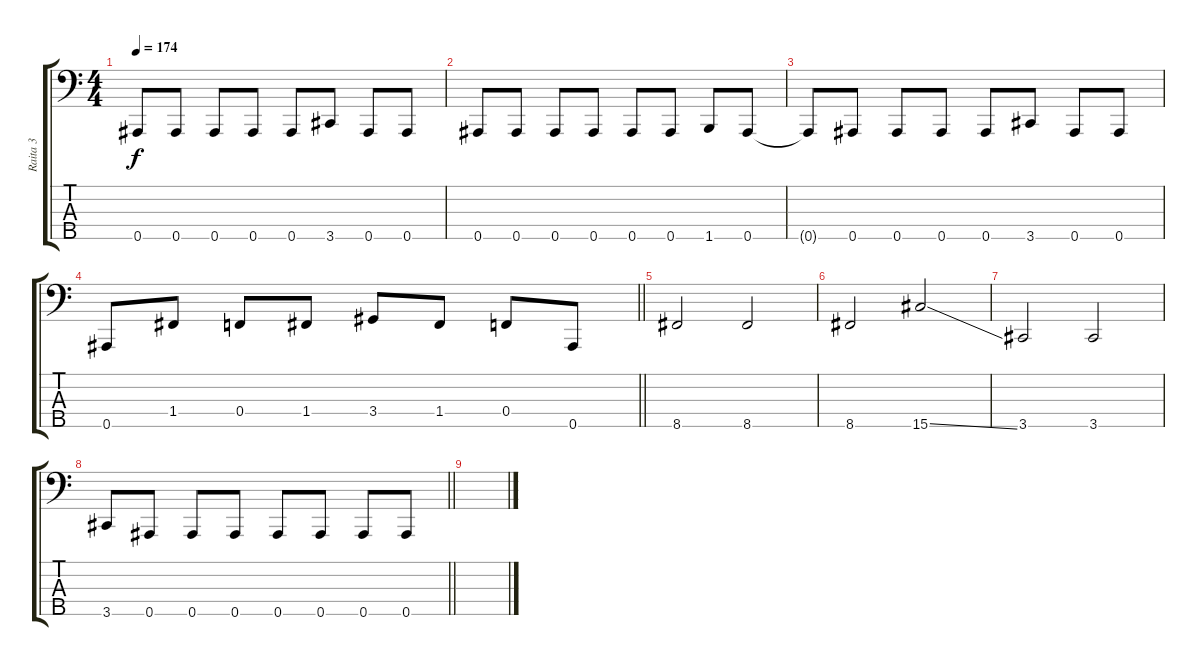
\track ("Raita 3" "Raita 3") {instrument slapbass1}
\staff {score tabs}
\tuning (G2 Eb2 Bb1 F1 Bb0) {hide}
\ts (4 4)
\tempo 174
\clef f4
\ks c
0.5{t}.8{dy f} 0.5.8 0.5.8 0.5.8 0.5.8 3.5.8 0.5.8 0.5.8 |
0.5.8 0.5.8 0.5.8 0.5.8 0.5.8 0.5.8 1.5.8 0.5.8 |
0.5{t}.8 0.5.8 0.5.8 0.5.8 0.5.8 3.5.8 0.5.8 0.5.8 |
\barLineRight lightlight
0.5.8 1.4.8 0.4.8 1.4.8 3.4.8 1.4.8 0.4.8 0.5.8 |
\section ("" "")
8.5.2 8.5.2 |
8.5.2 15.5{ss}.2 |
3.5.2 3.5.2 |
\barLineRight lightlight
3.5.8 0.5.8 0.5.8 0.5.8 0.5.8 0.5.8 0.5.8 0.5.8 |
\section ("" "")
